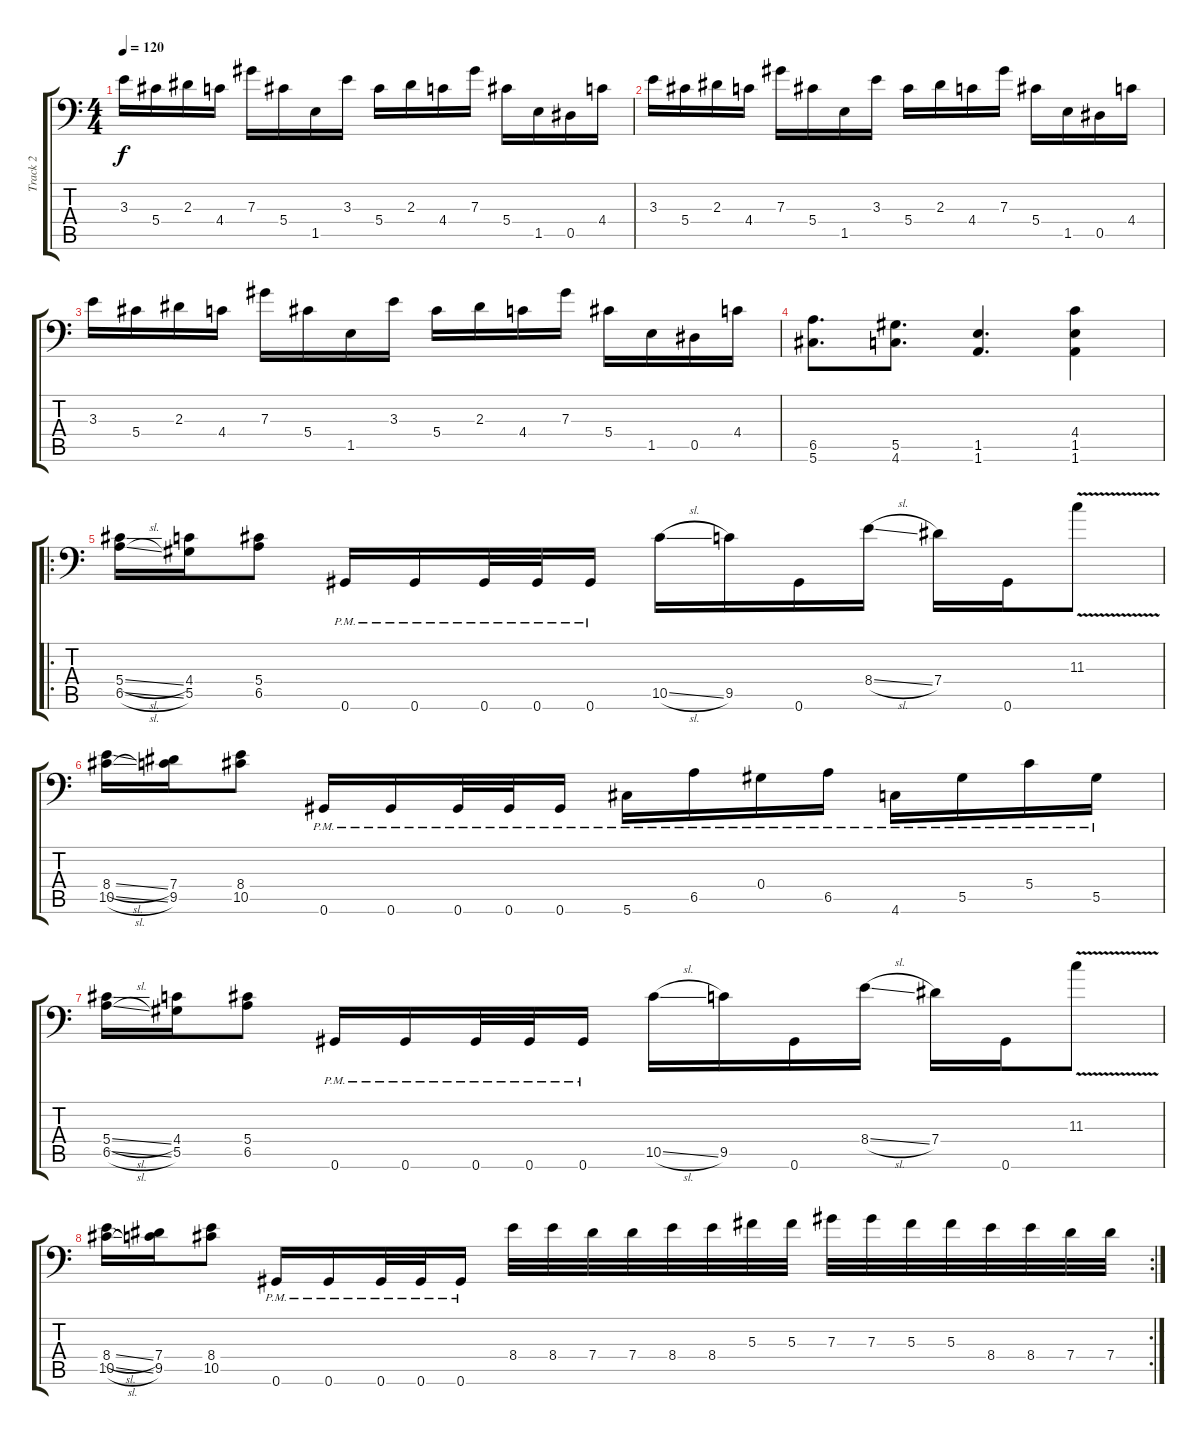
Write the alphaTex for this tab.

\track ("Track 2" "Track 2") {instrument distortionguitar}
\staff {score tabs}
\tuning (Bb3 F3 Db3 Ab2 Eb2 Ab1) {hide}
\ts (4 4)
\tempo 120
\clef f4
\ks c
3.3.16{dy f} 5.4.16 2.3.16 4.4.16 7.3.16 5.4.16 1.5.16 3.3.16 5.4.16 2.3.16 4.4.16 7.3.16 5.4.16 1.5.16 0.5.16 4.4.16 |
3.3.16 5.4.16 2.3.16 4.4.16 7.3.16 5.4.16 1.5.16 3.3.16 5.4.16 2.3.16 4.4.16 7.3.16 5.4.16 1.5.16 0.5.16 4.4.16 |
3.3.16 5.4.16 2.3.16 4.4.16 7.3.16 5.4.16 1.5.16 3.3.16 5.4.16 2.3.16 4.4.16 7.3.16 5.4.16 1.5.16 0.5.16 4.4.16 |
(6.5 5.6).8{d} (5.5 4.6).8{d} (1.5 1.6).4{d} (4.4 1.5 1.6).4 |
\ro
(5.4{sl} 6.5{sl}).16 (4.4 5.5).16 (5.4 6.5).8 0.6{pm}.16 0.6{pm}.16 0.6{pm}.32 0.6{pm}.32 0.6{pm}.16 10.5{sl}.16 9.5.16 0.6.16 8.4{sl}.16 7.4.16 0.6.16 11.3{v}.8 |
(8.4{sl} 10.5{sl}).16 (7.4 9.5).16 (8.4 10.5).8 0.6{pm}.16 0.6{pm}.16 0.6{pm}.32 0.6{pm}.32 0.6{pm}.16 5.6{pm}.16 6.5{pm}.16 0.4{pm}.16 6.5{pm}.16 4.6{pm}.16 5.5{pm}.16 5.4{pm}.16 5.5{pm}.16 |
(5.4{sl} 6.5{sl}).16 (4.4 5.5).16 (5.4 6.5).8 0.6{pm}.16 0.6{pm}.16 0.6{pm}.32 0.6{pm}.32 0.6{pm}.16 10.5{sl}.16 9.5.16 0.6.16 8.4{sl}.16 7.4.16 0.6.16 11.3{v}.8 |
\rc 2
(8.4{sl} 10.5{sl}).16 (7.4 9.5).16 (8.4 10.5).8 0.6{pm}.16 0.6{pm}.16 0.6{pm}.32 0.6{pm}.32 0.6{pm}.16 8.4.32 8.4.32 7.4.32 7.4.32 8.4.32 8.4.32 5.3.32 5.3.32 7.3.32 7.3.32 5.3.32 5.3.32 8.4.32 8.4.32 7.4.32 7.4.32
